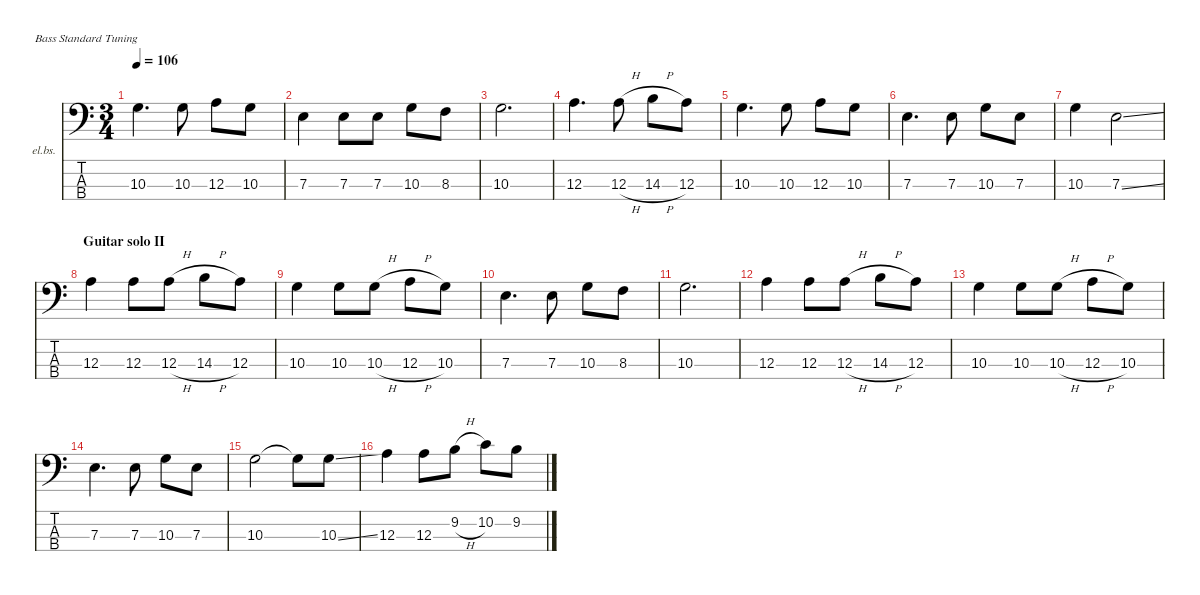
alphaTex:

\defaultSystemsLayout 4
\hideDynamics
\bracketExtendMode nobrackets
\firstSystemTrackNameOrientation horizontal
\otherSystemsTrackNameOrientation horizontal
\track ("Jason  Newsted" "el.bs.") {instrument electricbasspick}
\staff {score tabs}
\tuning (G2 D2 A1 E1)
\ts (3 4)
\tempo 106
\clef f4
\ks c
10.3.4{d dy f} 10.3.8 12.3.8 10.3.8 |
7.3.4 7.3.8 7.3.8 10.3.8 8.3.8 |
10.3.2{d} |
12.3.4{d} 12.3{h}.8 14.3{h}.8 12.3.8 |
10.3.4{d} 10.3.8 12.3.8 10.3.8 |
7.3.4{d} 7.3.8 10.3.8 7.3.8 |
10.3.4 7.3{ss}.2 |
\section ("" "Guitar solo II")
12.3.4 12.3.8 12.3{h}.8 14.3{h}.8 12.3.8 |
10.3.4 10.3.8 10.3{h}.8 12.3{h}.8 10.3.8 |
7.3.4{d} 7.3.8 10.3.8 8.3.8 |
10.3.2{d} |
12.3.4 12.3.8 12.3{h}.8 14.3{h}.8 12.3.8 |
10.3.4 10.3.8 10.3{h}.8 12.3{h}.8 10.3.8 |
7.3.4{d} 7.3.8 10.3.8 7.3.8 |
10.3.2 10.3{t}.8 10.3{ss}.8 |
12.3.4 12.3.8 9.2{h}.8 10.2.8 9.2.8
